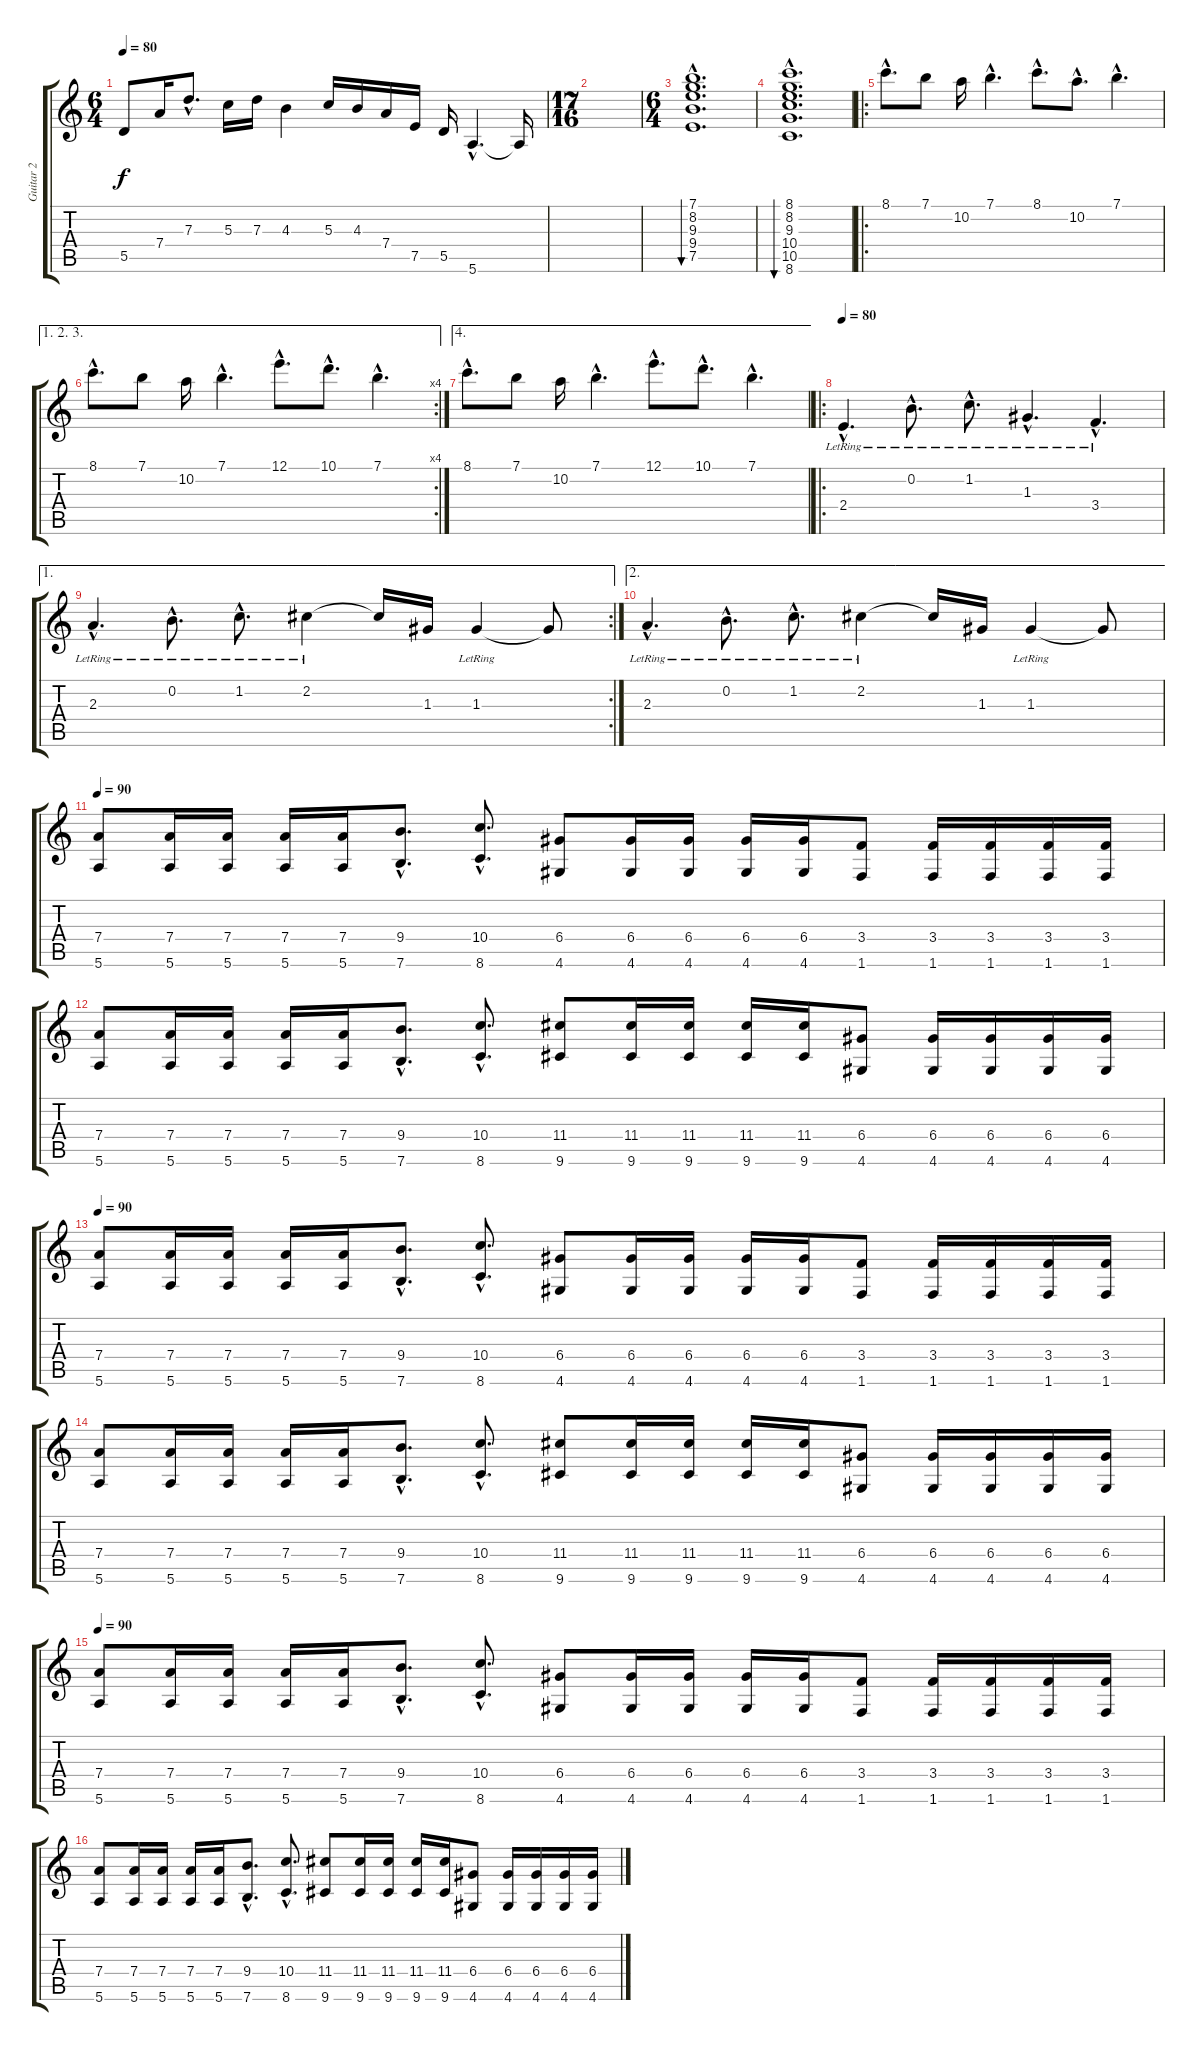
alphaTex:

\track ("Guitar 2" "Guitar 2") {instrument distortionguitar}
\staff {score tabs}
\tuning (E4 B3 G3 D3 A2 E2) {hide}
\ts (6 4)
\tempo 80
\clef g2
\ks c
5.5.8{dy f} 7.4.16 7.3{hac}.8{d} 5.3.16 7.3.16 4.3.4 5.3.16 4.3.16 7.4.16 7.5.16 5.5.16 5.6{hac}.4{d} 5.6{t}.16 |
\ts (17 16)
|
\ts (6 4)
(7.1{hac} 8.2{hac} 9.3{hac} 9.4{hac} 7.5{hac}).1{d bu 60 instrument acousticguitarsteel} |
(8.1{hac} 8.2{hac} 9.3{hac} 10.4{hac} 10.5{hac} 8.6{hac}).1{d bu 60} |
\ro
8.1{hac}.8{d} 7.1.8 10.2.16 7.1{hac}.4{d} 8.1{hac}.8{d} 10.2{hac}.8{d} 7.1{hac}.4{d} |
\ae (1 2 3)
\rc 4
8.1{hac}.8{d} 7.1.8 10.2.16 7.1{hac}.4{d} 12.1{hac}.8{d} 10.1{hac}.8{d} 7.1{hac}.4{d} |
\ae 4
8.1{hac}.8{d} 7.1.8 10.2.16 7.1{hac}.4{d} 12.1{hac}.8{d} 10.1{hac}.8{d} 7.1{hac}.4{d} |
\ro
\tempo 80
2.4{hac lr}.4{d instrument acousticguitarsteel} 0.2{hac lr}.8{d} 1.2{hac lr}.8{d} 1.3{hac lr}.4{d} 3.4{hac lr}.4{d} |
\ae 1
\rc 2
2.3{hac lr}.4{d} 0.2{hac lr}.8{d} 1.2{hac lr}.8{d} 2.2{lr}.4 2.2{t}.16 1.3.16 1.3{lr}.4 1.3{t}.8 |
\ae 2
2.3{hac lr}.4{d} 0.2{hac lr}.8{d} 1.2{hac lr}.8{d} 2.2{lr}.4 2.2{t}.16 1.3.16 1.3{lr}.4 1.3{t}.8 |
\tempo 90
(7.4 5.6).8{instrument distortionguitar} (7.4 5.6).16 (7.4 5.6).16 (7.4 5.6).16 (7.4 5.6).16 (9.4{hac} 7.6{hac}).8{d} (10.4{hac} 8.6{hac}).8{d} (6.4 4.6).8 (6.4 4.6).16 (6.4 4.6).16 (6.4 4.6).16 (6.4 4.6).16 (3.4 1.6).8 (3.4 1.6).16 (3.4 1.6).16 (3.4 1.6).16 (3.4 1.6).16 |
(7.4 5.6).8 (7.4 5.6).16 (7.4 5.6).16 (7.4 5.6).16 (7.4 5.6).16 (9.4{hac} 7.6{hac}).8{d} (10.4{hac} 8.6{hac}).8{d} (11.4 9.6).8 (11.4 9.6).16 (11.4 9.6).16 (11.4 9.6).16 (11.4 9.6).16 (6.4 4.6).8 (6.4 4.6).16 (6.4 4.6).16 (6.4 4.6).16 (6.4 4.6).16 |
\tempo 90
(7.4 5.6).8 (7.4 5.6).16 (7.4 5.6).16 (7.4 5.6).16 (7.4 5.6).16 (9.4{hac} 7.6{hac}).8{d} (10.4{hac} 8.6{hac}).8{d} (6.4 4.6).8 (6.4 4.6).16 (6.4 4.6).16 (6.4 4.6).16 (6.4 4.6).16 (3.4 1.6).8 (3.4 1.6).16 (3.4 1.6).16 (3.4 1.6).16 (3.4 1.6).16 |
(7.4 5.6).8 (7.4 5.6).16 (7.4 5.6).16 (7.4 5.6).16 (7.4 5.6).16 (9.4{hac} 7.6{hac}).8{d} (10.4{hac} 8.6{hac}).8{d} (11.4 9.6).8 (11.4 9.6).16 (11.4 9.6).16 (11.4 9.6).16 (11.4 9.6).16 (6.4 4.6).8 (6.4 4.6).16 (6.4 4.6).16 (6.4 4.6).16 (6.4 4.6).16 |
\tempo 90
(7.4 5.6).8 (7.4 5.6).16 (7.4 5.6).16 (7.4 5.6).16 (7.4 5.6).16 (9.4{hac} 7.6{hac}).8{d} (10.4{hac} 8.6{hac}).8{d} (6.4 4.6).8 (6.4 4.6).16 (6.4 4.6).16 (6.4 4.6).16 (6.4 4.6).16 (3.4 1.6).8 (3.4 1.6).16 (3.4 1.6).16 (3.4 1.6).16 (3.4 1.6).16 |
(7.4 5.6).8 (7.4 5.6).16 (7.4 5.6).16 (7.4 5.6).16 (7.4 5.6).16 (9.4{hac} 7.6{hac}).8{d} (10.4{hac} 8.6{hac}).8{d} (11.4 9.6).8 (11.4 9.6).16 (11.4 9.6).16 (11.4 9.6).16 (11.4 9.6).16 (6.4 4.6).8 (6.4 4.6).16 (6.4 4.6).16 (6.4 4.6).16 (6.4 4.6).16
